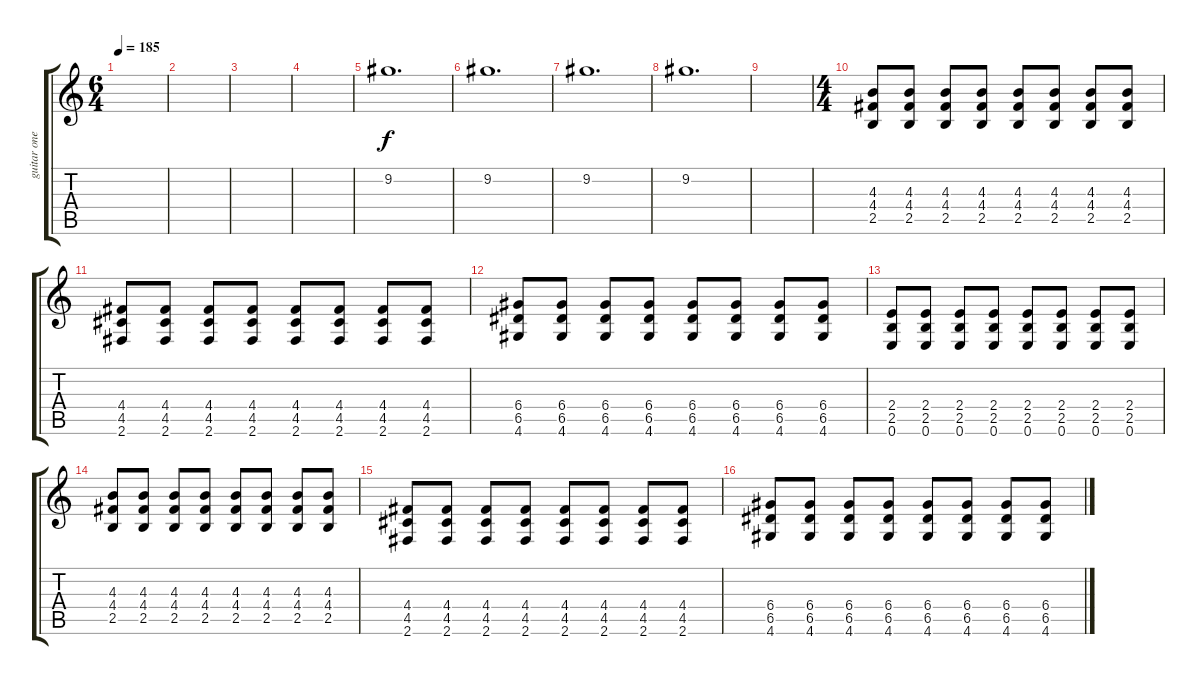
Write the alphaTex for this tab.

\track ("guitar one" "guitar one") {instrument overdrivenguitar}
\staff {score tabs}
\tuning (E4 B3 G3 D3 A2 E2) {hide}
\ts (6 4)
\tempo 185
\clef g2
\ks c
|
|
|
|
9.2.1{d} |
9.2.1{d} |
9.2.1{d} |
9.2.1{d} |
|
\ts (4 4)
(4.3 4.4 2.5).8{instrument distortionguitar} (4.3 4.4 2.5).8 (4.3 4.4 2.5).8 (4.3 4.4 2.5).8 (4.3 4.4 2.5).8 (4.3 4.4 2.5).8 (4.3 4.4 2.5).8 (4.3 4.4 2.5).8 |
(4.4 4.5 2.6).8 (4.4 4.5 2.6).8 (4.4 4.5 2.6).8 (4.4 4.5 2.6).8 (4.4 4.5 2.6).8 (4.4 4.5 2.6).8 (4.4 4.5 2.6).8 (4.4 4.5 2.6).8 |
(6.4 6.5 4.6).8 (6.4 6.5 4.6).8 (6.4 6.5 4.6).8 (6.4 6.5 4.6).8 (6.4 6.5 4.6).8 (6.4 6.5 4.6).8 (6.4 6.5 4.6).8 (6.4 6.5 4.6).8 |
(2.4 2.5 0.6).8 (2.4 2.5 0.6).8 (2.4 2.5 0.6).8 (2.4 2.5 0.6).8 (2.4 2.5 0.6).8 (2.4 2.5 0.6).8 (2.4 2.5 0.6).8 (2.4 2.5 0.6).8 |
(4.3 4.4 2.5).8{instrument distortionguitar} (4.3 4.4 2.5).8 (4.3 4.4 2.5).8 (4.3 4.4 2.5).8 (4.3 4.4 2.5).8 (4.3 4.4 2.5).8 (4.3 4.4 2.5).8 (4.3 4.4 2.5).8 |
(4.4 4.5 2.6).8 (4.4 4.5 2.6).8 (4.4 4.5 2.6).8 (4.4 4.5 2.6).8 (4.4 4.5 2.6).8 (4.4 4.5 2.6).8 (4.4 4.5 2.6).8 (4.4 4.5 2.6).8 |
(6.4 6.5 4.6).8 (6.4 6.5 4.6).8 (6.4 6.5 4.6).8 (6.4 6.5 4.6).8 (6.4 6.5 4.6).8 (6.4 6.5 4.6).8 (6.4 6.5 4.6).8 (6.4 6.5 4.6).8
